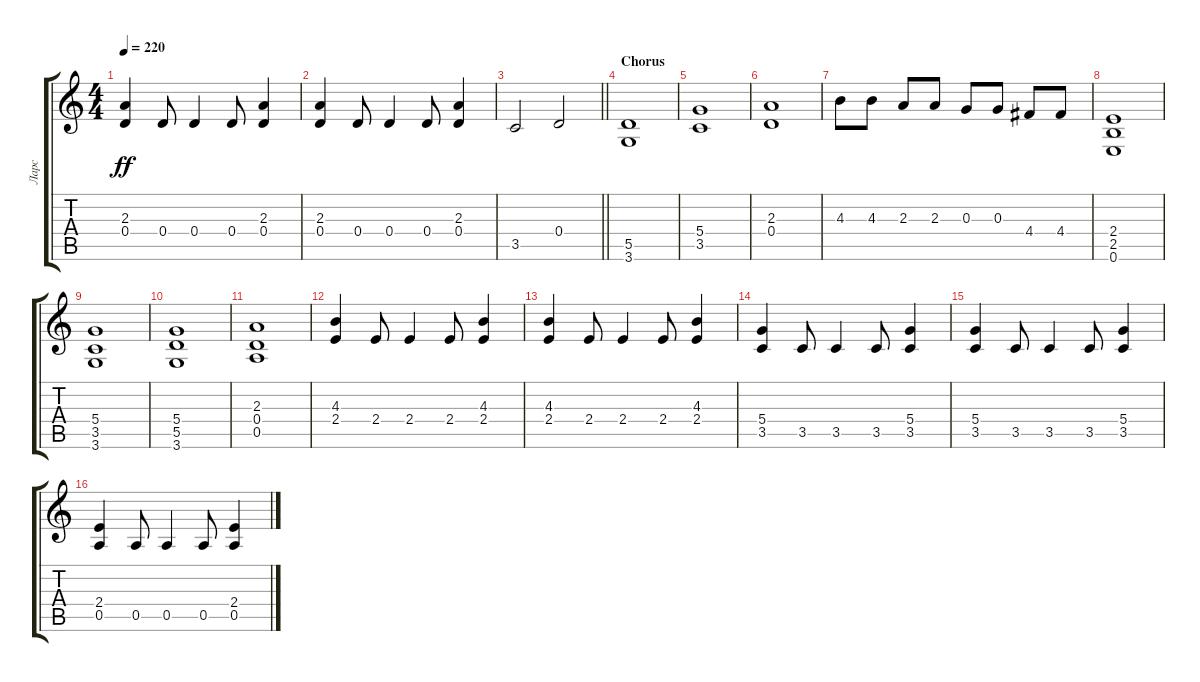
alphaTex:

\track ("Ларс" "Ларс") {instrument distortionguitar}
\staff {score tabs}
\tuning (E4 B3 G3 D3 A2 E2) {hide}
\ts (4 4)
\tempo 220
\clef g2
\ks c
(2.3 0.4).4{dy ff} 0.4.8 0.4.4 0.4.8 (2.3 0.4).4 |
(2.3 0.4).4 0.4.8 0.4.4 0.4.8 (2.3 0.4).4 |
\barLineRight lightlight
3.5.2 0.4.2 |
\section ("" "Chorus")
(5.5 3.6).1 |
(5.4 3.5).1 |
(2.3 0.4).1 |
4.3.8 4.3.8 2.3.8 2.3.8 0.3.8 0.3.8 4.4.8 4.4.8 |
(2.4 2.5 0.6).1 |
(5.4 3.5 3.6).1 |
(5.4 5.5 3.6).1 |
(2.3 0.4 0.5).1 |
(4.3 2.4).4 2.4.8 2.4.4 2.4.8 (4.3 2.4).4 |
(4.3 2.4).4 2.4.8 2.4.4 2.4.8 (4.3 2.4).4 |
(5.4 3.5).4 3.5.8 3.5.4 3.5.8 (5.4 3.5).4 |
(5.4 3.5).4 3.5.8 3.5.4 3.5.8 (5.4 3.5).4 |
(2.4 0.5).4 0.5.8 0.5.4 0.5.8 (2.4 0.5).4
